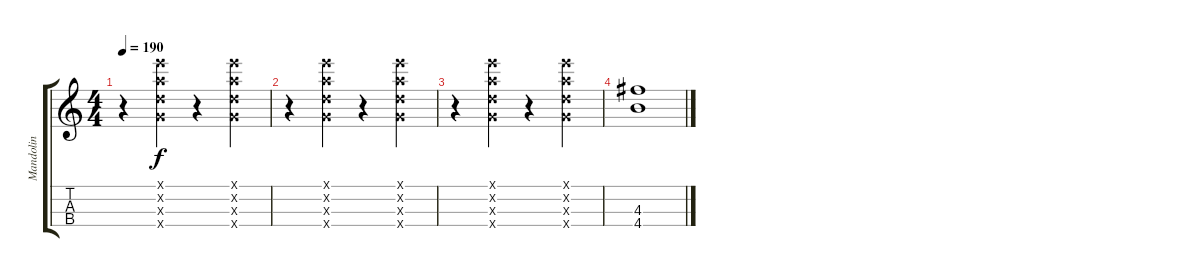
\track ("Mandolin" "Mandolin") {instrument acousticguitarnylon}
\staff {score tabs}
\tuning (E5 A4 D4 G3) {hide}
\ts (4 4)
\tempo 190
\clef g2
\ks c
r.4{dy f} (0.1{x} 0.2{x} 0.3{x} 0.4{x}).4 r.4 (0.1{x} 0.2{x} 0.3{x} 0.4{x}).4 |
r.4 (0.1{x} 0.2{x} 0.3{x} 0.4{x}).4 r.4 (0.1{x} 0.2{x} 0.3{x} 0.4{x}).4 |
r.4 (0.1{x} 0.2{x} 0.3{x} 0.4{x}).4 r.4 (0.1{x} 0.2{x} 0.3{x} 0.4{x}).4 |
(4.3 4.4).1
